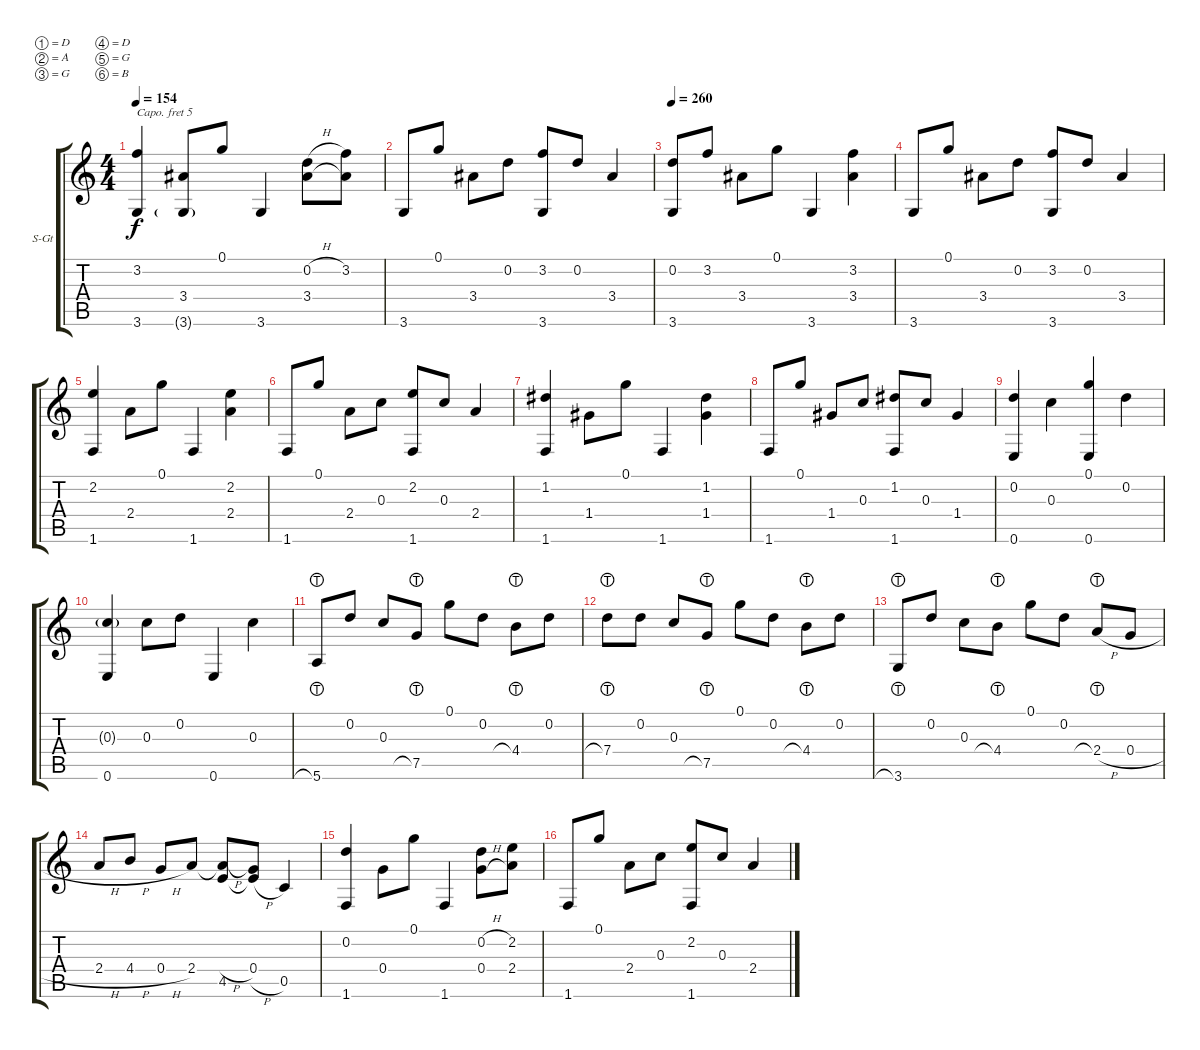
\bracketExtendMode groupsimilarinstruments
\firstSystemTrackNameOrientation horizontal
\otherSystemsTrackNameOrientation horizontal
\track ("Track 1" "S-Gt") {instrument acousticguitarsteel}
\staff {score tabs}
\capo 5
\tuning (D4 A3 G3 D3 G2 B1)
\ts (4 4)
\tempo 154
\clef g2
\ks c
(3.2 3.6).4{dy f} (3.4 3.6{g}).8 0.1.8 3.6.4 (0.2{h} 3.4).8 (3.2 3.4{t}).8 |
3.6.8 0.1.8 3.4.8 0.2.8 (3.2 3.6).8 0.2.8 3.4.4 |
\tempo 260
(3.6 0.2).8 3.2.8 3.4.8 0.1.8 3.6.4 (3.4 3.2).4 |
3.6.8 0.1.8 3.4.8 0.2.8 (3.6 3.2).8 0.2.8 3.4.4 |
(1.6 2.2).4 2.4.8 0.1.8 1.6.4 (2.2 2.4).4 |
1.6.8 0.1.8 2.4.8 0.3.8 (2.2 1.6).8 0.3.8 2.4.4 |
(1.6 1.2).4 1.4.8 0.1.8 1.6.4 (1.2 1.4).4 |
1.6.8 0.1.8 1.4.8 0.3.8 (1.6 1.2).8 0.3.8 1.4.4 |
(0.6 0.2).4 0.3.4 (0.6 0.1).4 0.2.4 |
(0.6 0.3{g}).4 0.3.8 0.2.8 0.6.4 0.3.4 |
5.6{lht}.8 0.2.8 0.3.8 7.5{lht}.8 0.1.8 0.2.8 4.4{lht}.8 0.2.8 |
7.4{lht}.8 0.2.8 0.3.8 7.5{lht}.8 0.1.8 0.2.8 4.4{lht}.8 0.2.8 |
3.6{lht}.8 0.2.8 0.3.8 4.4{lht}.8 0.1.8 0.2.8 2.4{h lht}.8 0.4{h}.8 |
2.4{h}.8 4.4{h}.8 0.4{h}.8 2.4.8 (4.5 2.4{h t}).8 (0.4 4.5{h t}).8 0.5.4 |
(1.6 0.2).4 0.4.8 0.1.8 1.6.4 (0.2{h} 0.4{h}).8 (2.2 2.4).8 |
1.6.8 0.1.8 2.4.8 0.3.8 (2.2 1.6).8 0.3.8 2.4.4
